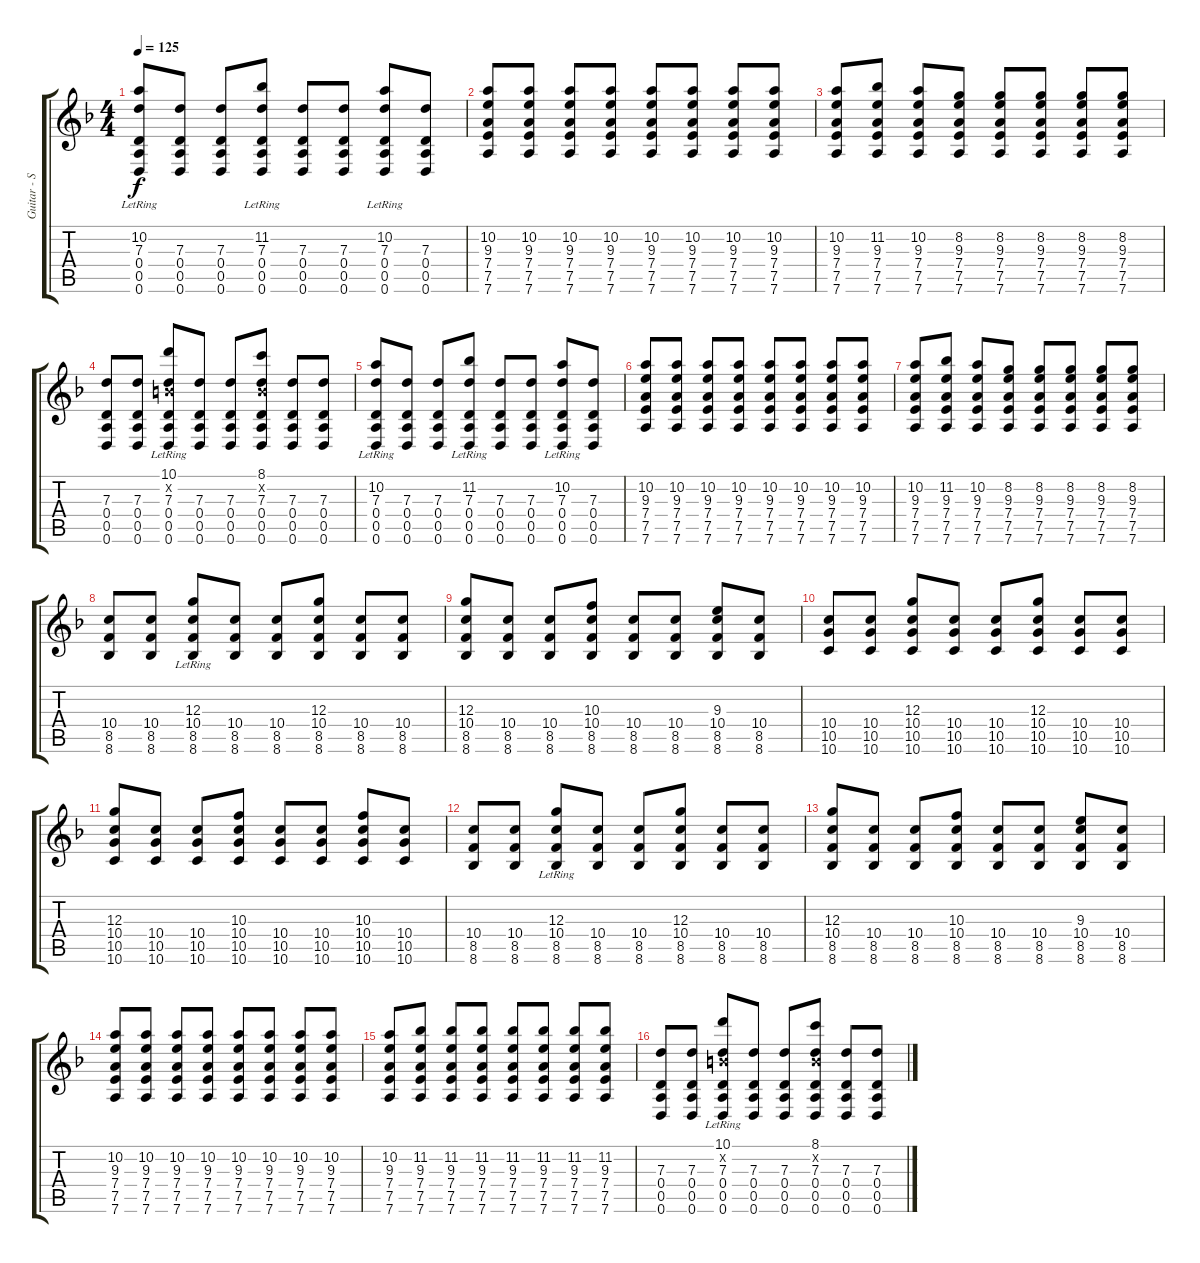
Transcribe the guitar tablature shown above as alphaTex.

\track ("Guitar - Simon Neil" "Guitar - S") {instrument electricguitarclean}
\staff {score tabs}
\tuning (E4 B3 G3 D3 A2 D2) {hide}
\ts (4 4)
\tempo 125
\clef g2
\ks dminor
(10.2{lr} 7.3 0.4 0.5 0.6).8{dy f} (7.3 0.4 0.5 0.6).8 (7.3 0.4 0.5 0.6).8 (11.2{lr} 7.3 0.4 0.5 0.6).8 (7.3 0.4 0.5 0.6).8 (7.3 0.4 0.5 0.6).8 (10.2{lr} 7.3 0.4 0.5 0.6).8 (7.3 0.4 0.5 0.6).8 |
(10.2 9.3 7.4 7.5 7.6).8 (10.2 9.3 7.4 7.5 7.6).8 (10.2 9.3 7.4 7.5 7.6).8 (10.2 9.3 7.4 7.5 7.6).8 (10.2 9.3 7.4 7.5 7.6).8 (10.2 9.3 7.4 7.5 7.6).8 (10.2 9.3 7.4 7.5 7.6).8 (10.2 9.3 7.4 7.5 7.6).8 |
(10.2 9.3 7.4 7.5 7.6).8 (11.2 9.3 7.4 7.5 7.6).8 (10.2 9.3 7.4 7.5 7.6).8 (8.2 9.3 7.4 7.5 7.6).8 (8.2 9.3 7.4 7.5 7.6).8 (8.2 9.3 7.4 7.5 7.6).8 (8.2 9.3 7.4 7.5 7.6).8 (8.2 9.3 7.4 7.5 7.6).8 |
(7.3 0.4 0.5 0.6).8 (7.3 0.4 0.5 0.6).8 (10.1{lr} 0.2{x} 7.3 0.4 0.5 0.6).8 (7.3 0.4 0.5 0.6).8 (7.3 0.4 0.5 0.6).8 (8.1 0.2{x} 7.3 0.4 0.5 0.6).8 (7.3 0.4 0.5 0.6).8 (7.3 0.4 0.5 0.6).8 |
(10.2{lr} 7.3 0.4 0.5 0.6).8 (7.3 0.4 0.5 0.6).8 (7.3 0.4 0.5 0.6).8 (11.2{lr} 7.3 0.4 0.5 0.6).8 (7.3 0.4 0.5 0.6).8 (7.3 0.4 0.5 0.6).8 (10.2{lr} 7.3 0.4 0.5 0.6).8 (7.3 0.4 0.5 0.6).8 |
(10.2 9.3 7.4 7.5 7.6).8 (10.2 9.3 7.4 7.5 7.6).8 (10.2 9.3 7.4 7.5 7.6).8 (10.2 9.3 7.4 7.5 7.6).8 (10.2 9.3 7.4 7.5 7.6).8 (10.2 9.3 7.4 7.5 7.6).8 (10.2 9.3 7.4 7.5 7.6).8 (10.2 9.3 7.4 7.5 7.6).8 |
(10.2 9.3 7.4 7.5 7.6).8 (11.2 9.3 7.4 7.5 7.6).8 (10.2 9.3 7.4 7.5 7.6).8 (8.2 9.3 7.4 7.5 7.6).8 (8.2 9.3 7.4 7.5 7.6).8 (8.2 9.3 7.4 7.5 7.6).8 (8.2 9.3 7.4 7.5 7.6).8 (8.2 9.3 7.4 7.5 7.6).8 |
(10.4 8.5 8.6).8 (10.4 8.5 8.6).8 (12.3{lr} 10.4 8.5 8.6).8 (10.4 8.5 8.6).8 (10.4 8.5 8.6).8 (12.3 10.4 8.5 8.6).8 (10.4 8.5 8.6).8 (10.4 8.5 8.6).8 |
(12.3 10.4 8.5 8.6).8 (10.4 8.5 8.6).8 (10.4 8.5 8.6).8 (10.3 10.4 8.5 8.6).8 (10.4 8.5 8.6).8 (10.4 8.5 8.6).8 (9.3 10.4 8.5 8.6).8 (10.4 8.5 8.6).8 |
(10.4 10.5 10.6).8 (10.4 10.5 10.6).8 (12.3 10.4 10.5 10.6).8 (10.4 10.5 10.6).8 (10.4 10.5 10.6).8 (12.3 10.4 10.5 10.6).8 (10.4 10.5 10.6).8 (10.4 10.5 10.6).8 |
(12.3 10.4 10.5 10.6).8 (10.4 10.5 10.6).8 (10.4 10.5 10.6).8 (10.3 10.4 10.5 10.6).8 (10.4 10.5 10.6).8 (10.4 10.5 10.6).8 (10.3 10.4 10.5 10.6).8 (10.4 10.5 10.6).8 |
(10.4 8.5 8.6).8 (10.4 8.5 8.6).8 (12.3{lr} 10.4 8.5 8.6).8 (10.4 8.5 8.6).8 (10.4 8.5 8.6).8 (12.3 10.4 8.5 8.6).8 (10.4 8.5 8.6).8 (10.4 8.5 8.6).8 |
(12.3 10.4 8.5 8.6).8 (10.4 8.5 8.6).8 (10.4 8.5 8.6).8 (10.3 10.4 8.5 8.6).8 (10.4 8.5 8.6).8 (10.4 8.5 8.6).8 (9.3 10.4 8.5 8.6).8 (10.4 8.5 8.6).8 |
(10.2 9.3 7.4 7.5 7.6).8 (10.2 9.3 7.4 7.5 7.6).8 (10.2 9.3 7.4 7.5 7.6).8 (10.2 9.3 7.4 7.5 7.6).8 (10.2 9.3 7.4 7.5 7.6).8 (10.2 9.3 7.4 7.5 7.6).8 (10.2 9.3 7.4 7.5 7.6).8 (10.2 9.3 7.4 7.5 7.6).8 |
(10.2 9.3 7.4 7.5 7.6).8 (11.2 9.3 7.4 7.5 7.6).8 (11.2 9.3 7.4 7.5 7.6).8 (11.2 9.3 7.4 7.5 7.6).8 (11.2 9.3 7.4 7.5 7.6).8 (11.2 9.3 7.4 7.5 7.6).8 (11.2 9.3 7.4 7.5 7.6).8 (11.2 9.3 7.4 7.5 7.6).8 |
(7.3 0.4 0.5 0.6).8 (7.3 0.4 0.5 0.6).8 (10.1{lr} 0.2{x} 7.3 0.4 0.5 0.6).8 (7.3 0.4 0.5 0.6).8 (7.3 0.4 0.5 0.6).8 (8.1 0.2{x} 7.3 0.4 0.5 0.6).8 (7.3 0.4 0.5 0.6).8 (7.3 0.4 0.5 0.6).8
